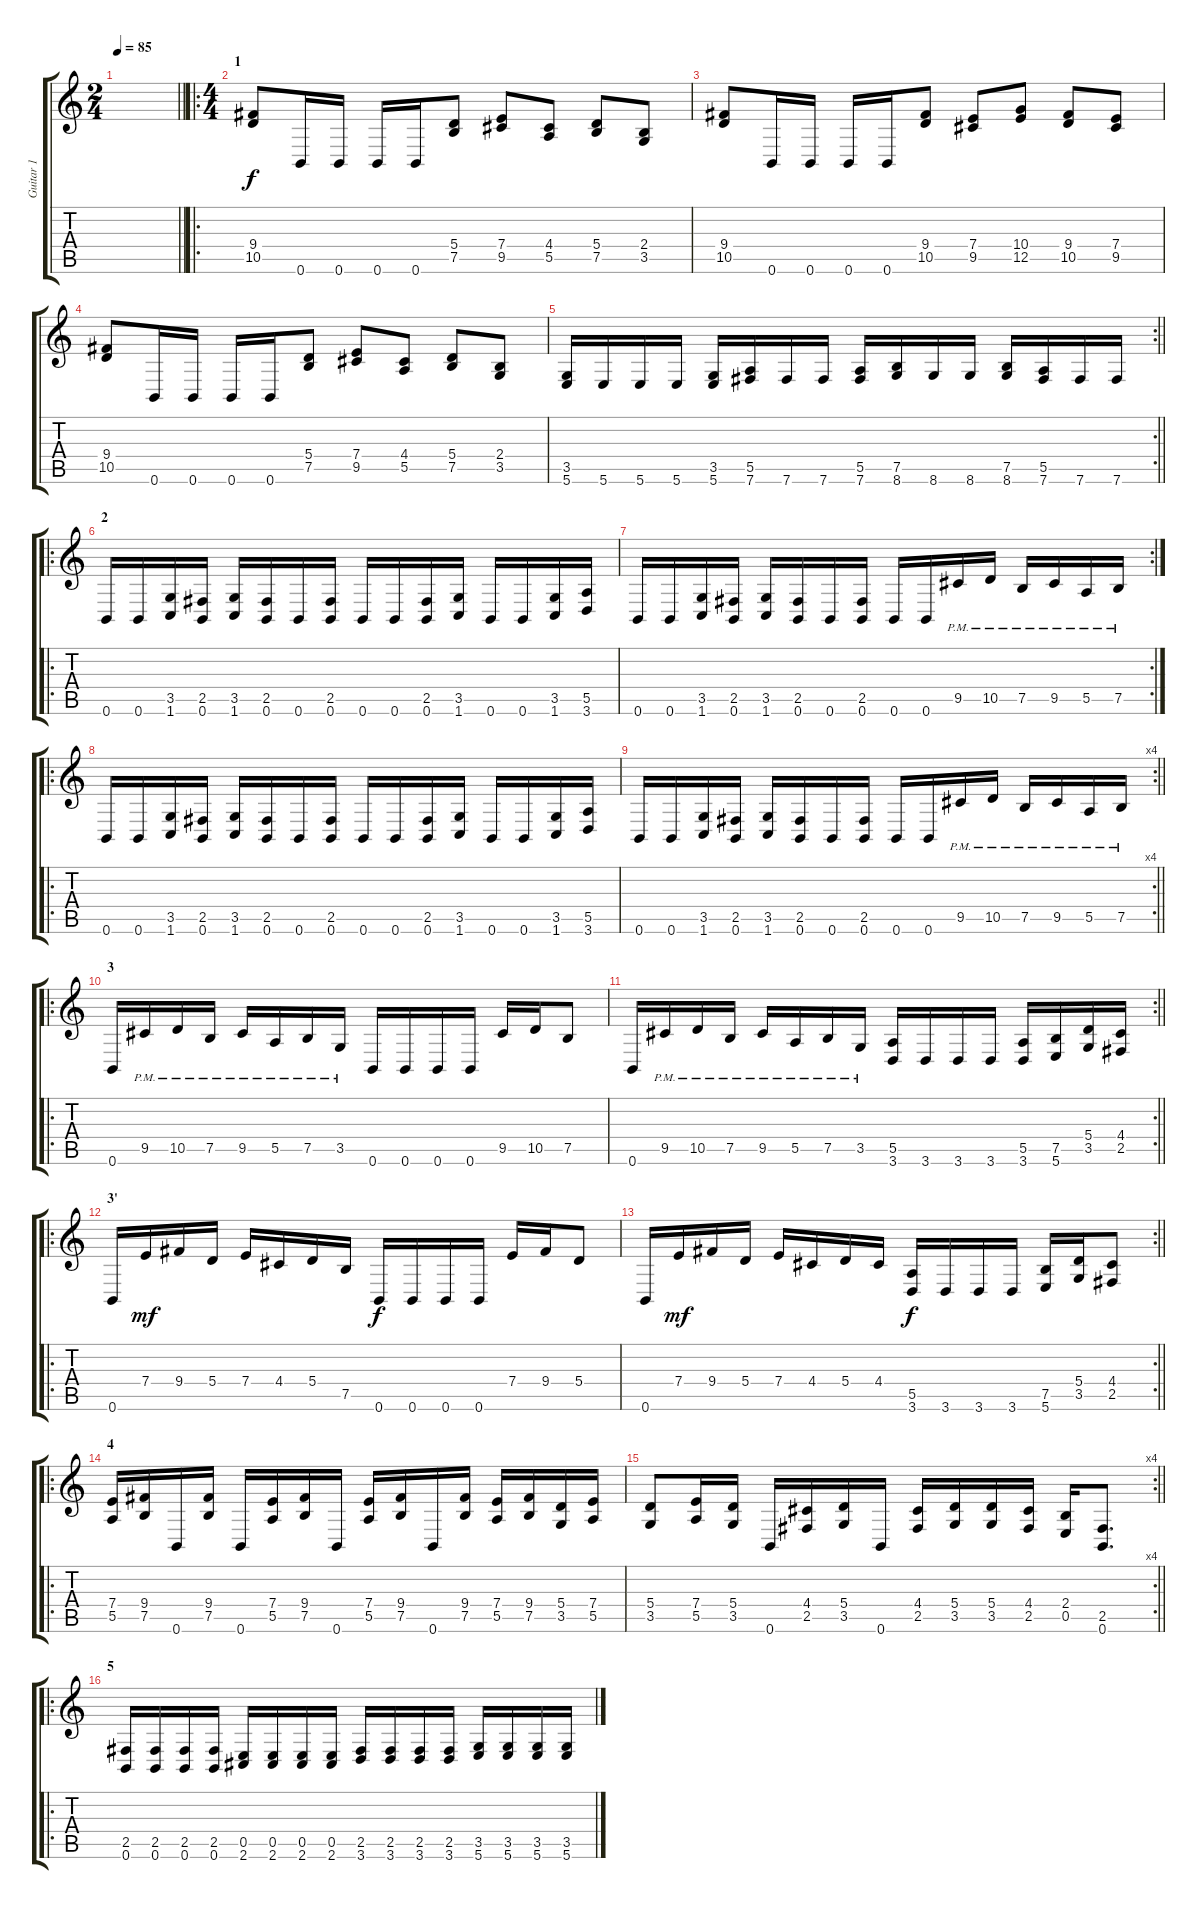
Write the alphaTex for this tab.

\track ("Guitar 1" "Guitar 1") {instrument distortionguitar}
\staff {score tabs}
\tuning (B3 Gb3 D3 A2 E2 B1) {hide}
\ts (2 4)
\tempo 85
\clef g2
\barLineRight lightlight
\ks c
|
\ro
\ts (4 4)
\section ("" "1")
(9.4 10.5).8 0.6.16 0.6.16 0.6.16 0.6.16 (5.4 7.5).8 (7.4 9.5).8 (4.4 5.5).8 (5.4 7.5).8 (2.4 3.5).8 |
(9.4 10.5).8 0.6.16 0.6.16 0.6.16 0.6.16 (9.4 10.5).8 (7.4 9.5).8 (10.4 12.5).8 (9.4 10.5).8 (7.4 9.5).8 |
(9.4 10.5).8 0.6.16 0.6.16 0.6.16 0.6.16 (5.4 7.5).8 (7.4 9.5).8 (4.4 5.5).8 (5.4 7.5).8 (2.4 3.5).8 |
\rc 2
\barLineRight lightlight
(3.5 5.6).16 5.6.16 5.6.16 5.6.16 (3.5 5.6).16 (5.5 7.6).16 7.6.16 7.6.16 (5.5 7.6).16 (7.5 8.6).16 8.6.16 8.6.16 (7.5 8.6).16 (5.5 7.6).16 7.6.16 7.6.16 |
\ro
\section ("" "2")
0.6.16 0.6.16 (3.5 1.6).16 (2.5 0.6).16 (3.5 1.6).16 (2.5 0.6).16 0.6.16 (2.5 0.6).16 0.6.16 0.6.16 (2.5 0.6).16 (3.5 1.6).16 0.6.16 0.6.16 (3.5 1.6).16 (5.5 3.6).16 |
\rc 2
0.6.16 0.6.16 (3.5 1.6).16 (2.5 0.6).16 (3.5 1.6).16 (2.5 0.6).16 0.6.16 (2.5 0.6).16 0.6.16 0.6.16 9.5{pm}.16 10.5{pm}.16 7.5{pm}.16 9.5{pm}.16 5.5{pm}.16 7.5{pm}.16 |
\ro
0.6.16 0.6.16 (3.5 1.6).16 (2.5 0.6).16 (3.5 1.6).16 (2.5 0.6).16 0.6.16 (2.5 0.6).16 0.6.16 0.6.16 (2.5 0.6).16 (3.5 1.6).16 0.6.16 0.6.16 (3.5 1.6).16 (5.5 3.6).16 |
\rc 4
\barLineRight lightlight
0.6.16 0.6.16 (3.5 1.6).16 (2.5 0.6).16 (3.5 1.6).16 (2.5 0.6).16 0.6.16 (2.5 0.6).16 0.6.16 0.6.16 9.5{pm}.16 10.5{pm}.16 7.5{pm}.16 9.5{pm}.16 5.5{pm}.16 7.5{pm}.16 |
\ro
\section ("" "3")
0.6.16 9.5{pm}.16 10.5{pm}.16 7.5{pm}.16 9.5{pm}.16 5.5{pm}.16 7.5{pm}.16 3.5{pm}.16 0.6.16 0.6.16 0.6.16 0.6.16 9.5.16 10.5.16 7.5.8 |
\rc 2
\barLineRight lightlight
0.6.16 9.5{pm}.16 10.5{pm}.16 7.5{pm}.16 9.5{pm}.16 5.5{pm}.16 7.5{pm}.16 3.5{pm}.16 (5.5 3.6).16 3.6.16 3.6.16 3.6.16 (5.5 3.6).16 (7.5 5.6).16 (5.4 3.5).16 (4.4 2.5).16 |
\ro
\section ("" "3'")
0.6.16 7.4.16{dy mf} 9.4.16 5.4.16 7.4.16 4.4.16 5.4.16 7.5.16 0.6.16{dy f} 0.6.16 0.6.16 0.6.16 7.4.16 9.4.16 5.4.8 |
\rc 2
\barLineRight lightlight
0.6.16 7.4.16{dy mf} 9.4.16 5.4.16 7.4.16 4.4.16 5.4.16 4.4.16 (5.5 3.6).16{dy f} 3.6.16 3.6.16 3.6.16 (7.5 5.6).16 (5.4 3.5).16 (4.4 2.5).8 |
\ro
\section ("" "4")
(7.4 5.5).16 (9.4 7.5).16 0.6.16 (9.4 7.5).16 0.6.16 (7.4 5.5).16 (9.4 7.5).16 0.6.16 (7.4 5.5).16 (9.4 7.5).16 0.6.16 (9.4 7.5).16 (7.4 5.5).16 (9.4 7.5).16 (5.4 3.5).16 (7.4 5.5).16 |
\rc 4
\barLineRight lightlight
(5.4 3.5).8 (7.4 5.5).16 (5.4 3.5).16 0.6.16 (4.4 2.5).16 (5.4 3.5).16 0.6.16 (4.4 2.5).16 (5.4 3.5).16 (5.4 3.5).16 (4.4 2.5).16 (2.4 0.5).16 (2.5 0.6).8{d} |
\ro
\section ("" "5")
(2.5 0.6).16 (2.5 0.6).16 (2.5 0.6).16 (2.5 0.6).16 (0.5 2.6).16 (0.5 2.6).16 (0.5 2.6).16 (0.5 2.6).16 (2.5 3.6).16 (2.5 3.6).16 (2.5 3.6).16 (2.5 3.6).16 (3.5 5.6).16 (3.5 5.6).16 (3.5 5.6).16 (3.5 5.6).16
